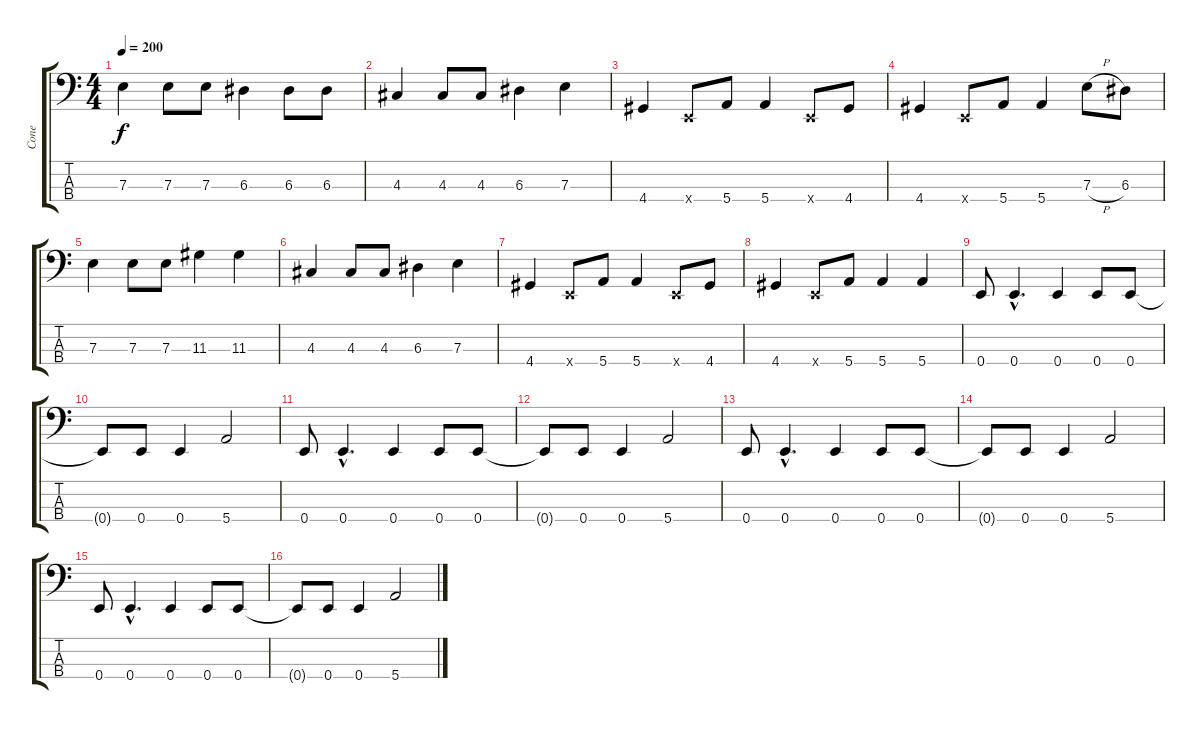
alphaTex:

\track ("Cone" "Cone") {instrument electricbasspick}
\staff {score tabs}
\tuning (G2 D2 A1 E1) {hide}
\ts (4 4)
\tempo 200
\clef f4
\ks c
7.3.4{dy f} 7.3.8 7.3.8 6.3.4 6.3.8 6.3.8 |
4.3.4 4.3.8 4.3.8 6.3.4 7.3.4 |
4.4.4 0.4{x}.8 5.4.8 5.4.4 0.4{x}.8 4.4.8 |
4.4.4 0.4{x}.8 5.4.8 5.4.4 7.3{h}.8 6.3.8 |
7.3.4 7.3.8 7.3.8 11.3.4 11.3.4 |
4.3.4 4.3.8 4.3.8 6.3.4 7.3.4 |
4.4.4 0.4{x}.8 5.4.8 5.4.4 0.4{x}.8 4.4.8 |
4.4.4 0.4{x}.8 5.4.8 5.4.4 5.4.4 |
0.4.8 0.4{hac}.4{d} 0.4.4 0.4.8 0.4.8 |
0.4{t}.8 0.4.8 0.4.4 5.4.2 |
0.4.8 0.4{hac}.4{d} 0.4.4 0.4.8 0.4.8 |
0.4{t}.8 0.4.8 0.4.4 5.4.2 |
0.4.8 0.4{hac}.4{d} 0.4.4 0.4.8 0.4.8 |
0.4{t}.8 0.4.8 0.4.4 5.4.2 |
0.4.8 0.4{hac}.4{d} 0.4.4 0.4.8 0.4.8 |
0.4{t}.8 0.4.8 0.4.4 5.4.2
